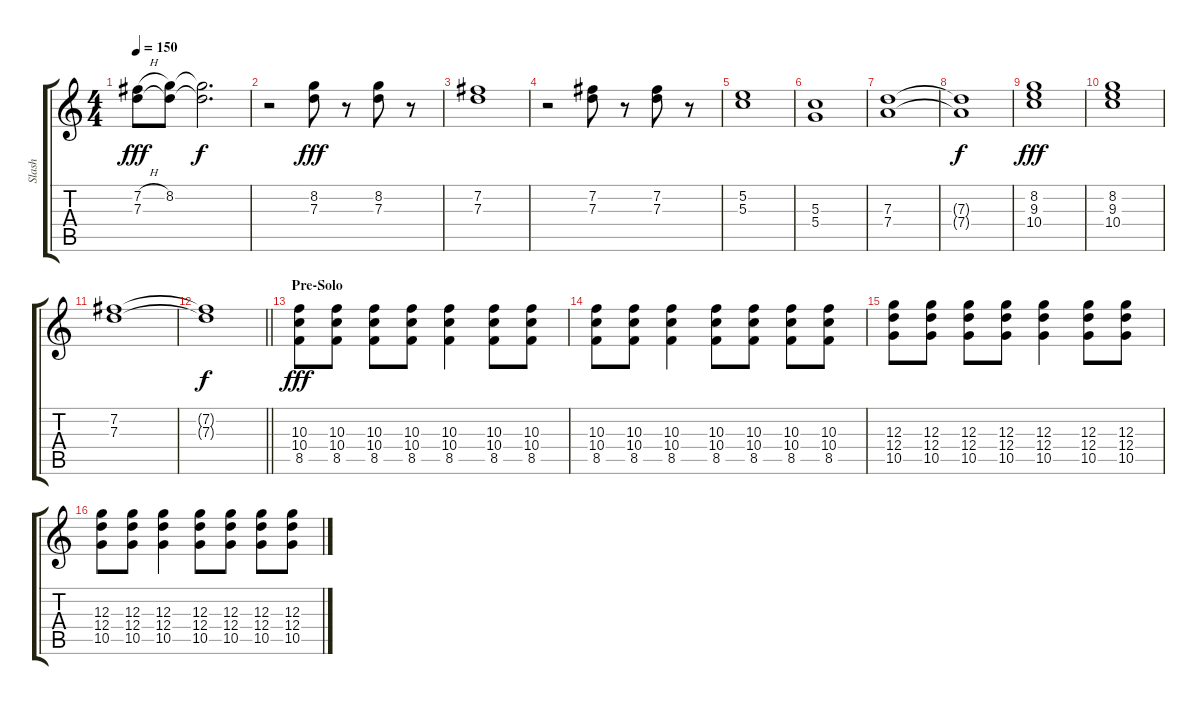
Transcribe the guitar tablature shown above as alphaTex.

\track ("Slash" "Slash") {instrument distortionguitar}
\staff {score tabs}
\tuning (E4 B3 G3 D3 A2 D2) {hide}
\ts (4 4)
\tempo 150
\clef g2
\ks c
(7.2{h} 7.3).8{dy fff} (8.2 7.3{t}).8 (8.2{t} 7.3{t}).2{d dy f} |
r.2 (8.2 7.3).8{dy fff} r.8 (8.2 7.3).8 r.8 |
(7.2 7.3).1 |
r.2 (7.2 7.3).8 r.8 (7.2 7.3).8 r.8 |
(5.2 5.3).1 |
(5.3 5.4).1 |
(7.3 7.4).1 |
(7.3{t} 7.4{t}).1{dy f} |
(8.2 9.3 10.4).1{dy fff} |
(8.2 9.3 10.4).1 |
(7.2 7.3).1 |
\barLineRight lightlight
(7.2{t} 7.3{t}).1{dy f} |
\section ("" "Pre-Solo")
(10.3 10.4 8.5).8{dy fff volume 12 instrument distortionguitar} (10.3 10.4 8.5).8 (10.3 10.4 8.5).8 (10.3 10.4 8.5).8 (10.3 10.4 8.5).4 (10.3 10.4 8.5).8 (10.3 10.4 8.5).8 |
(10.3 10.4 8.5).8 (10.3 10.4 8.5).8 (10.3 10.4 8.5).4 (10.3 10.4 8.5).8 (10.3 10.4 8.5).8 (10.3 10.4 8.5).8 (10.3 10.4 8.5).8 |
(12.3 12.4 10.5).8 (12.3 12.4 10.5).8 (12.3 12.4 10.5).8 (12.3 12.4 10.5).8 (12.3 12.4 10.5).4 (12.3 12.4 10.5).8 (12.3 12.4 10.5).8 |
(12.3 12.4 10.5).8 (12.3 12.4 10.5).8 (12.3 12.4 10.5).4 (12.3 12.4 10.5).8 (12.3 12.4 10.5).8 (12.3 12.4 10.5).8 (12.3 12.4 10.5).8
